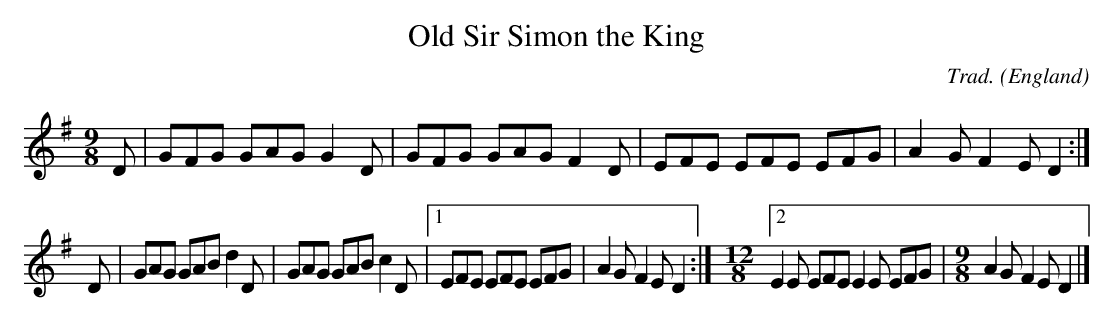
X:1
T:Old Sir Simon the King
C:Trad.
M:9/8
K:G
D|GFG GAG G2D|GFG GAG F2D|EFE EFE EFG|A2G F2E D2:|
D|GAG GAB d2D|GAG GAB c2D|[1 EFE EFE EFG|A2G F2E D2:|\ % no line-break in score
M:12/8                % change of meter
[2 E2E EFE E2E EFG|\  % no line-break in score
M:9/8                 % change of meter
A2G F2E D2|]
